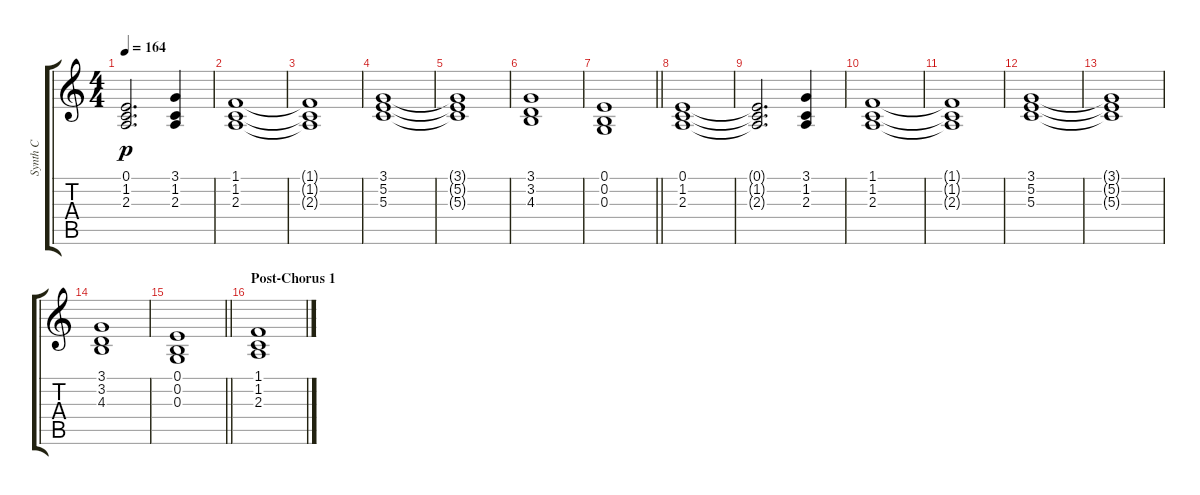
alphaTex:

\track ("Synth C" "Synth C") {instrument pad2warm}
\staff {score tabs}
\tuning (E4 B3 G3 D3 A2 E2) {hide}
\ts (4 4)
\tempo 164
\clef g2
\ks c
(0.1{t} 1.2{t} 2.3{t}).2{d dy p} (3.1 1.2 2.3).4 |
(1.1 1.2 2.3).1 |
(1.1{t} 1.2{t} 2.3{t}).1 |
(3.1 5.2 5.3).1 |
(3.1{t} 5.2{t} 5.3{t}).1 |
(3.1 3.2 4.3).1 |
\barLineRight lightlight
(0.1 0.2 0.3).1 |
(0.1 1.2 2.3).1 |
(0.1{t} 1.2{t} 2.3{t}).2{d} (3.1 1.2 2.3).4 |
(1.1 1.2 2.3).1 |
(1.1{t} 1.2{t} 2.3{t}).1 |
(3.1 5.2 5.3).1 |
(3.1{t} 5.2{t} 5.3{t}).1 |
(3.1 3.2 4.3).1 |
\barLineRight lightlight
(0.1 0.2 0.3).1 |
\section ("" "Post-Chorus 1")
(1.1 1.2 2.3).1
